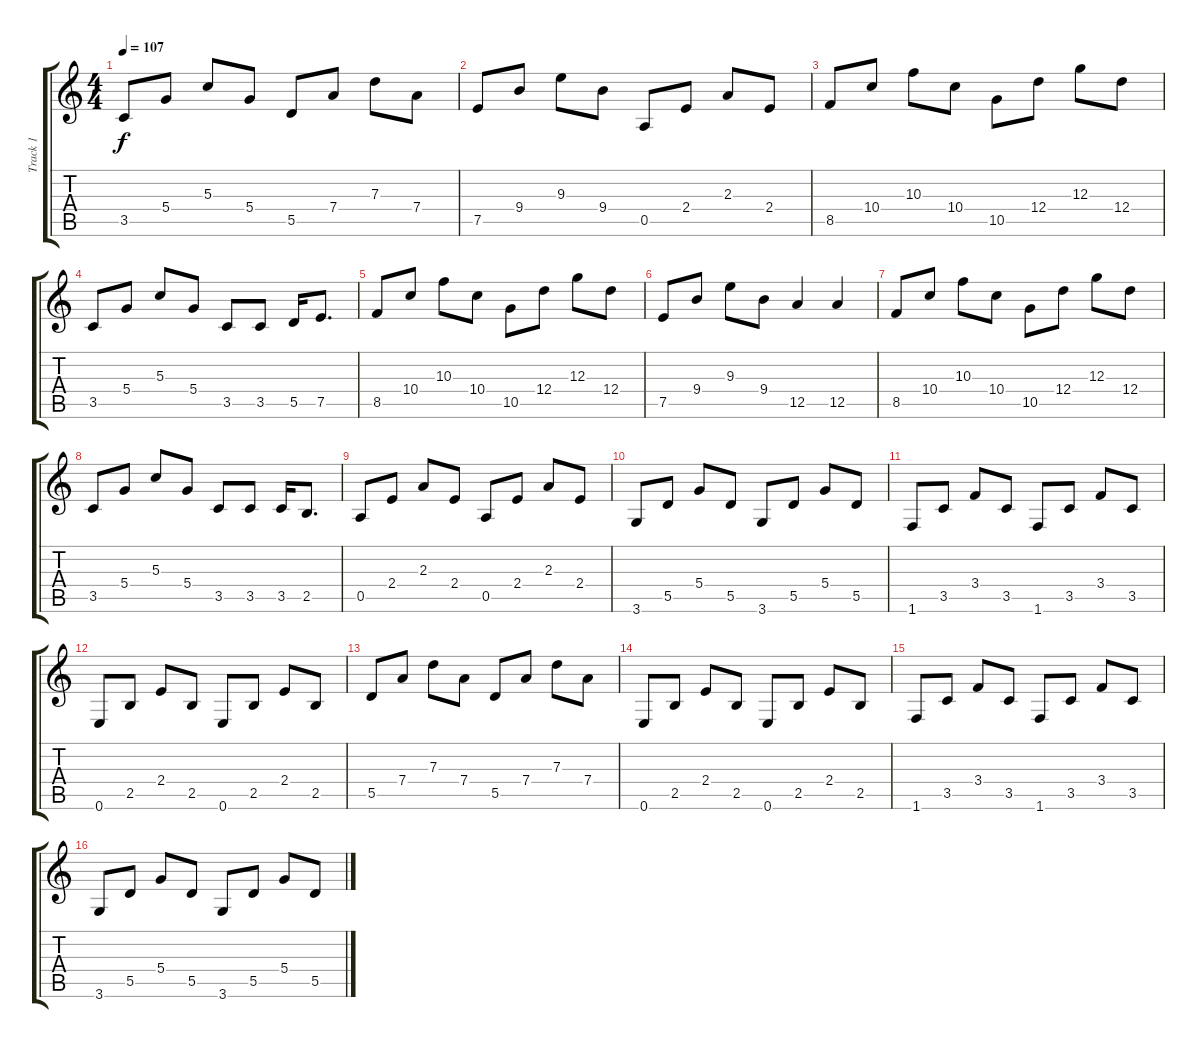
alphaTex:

\track ("Track 1" "Track 1") {instrument acousticguitarsteel}
\staff {score tabs}
\tuning (E4 B3 G3 D3 A2 E2) {hide}
\ts (4 4)
\tempo 107
\clef g2
\ks c
3.5.8{dy f} 5.4.8 5.3.8 5.4.8 5.5.8 7.4.8 7.3.8 7.4.8 |
7.5.8 9.4.8 9.3.8 9.4.8 0.5.8 2.4.8 2.3.8 2.4.8 |
8.5.8 10.4.8 10.3.8 10.4.8 10.5.8 12.4.8 12.3.8 12.4.8 |
3.5.8 5.4.8 5.3.8 5.4.8 3.5.8 3.5.8 5.5.16 7.5.8{d} |
8.5.8 10.4.8 10.3.8 10.4.8 10.5.8 12.4.8 12.3.8 12.4.8 |
7.5.8 9.4.8 9.3.8 9.4.8 12.5.4 12.5.4 |
8.5.8 10.4.8 10.3.8 10.4.8 10.5.8 12.4.8 12.3.8 12.4.8 |
3.5.8 5.4.8 5.3.8 5.4.8 3.5.8 3.5.8 3.5.16 2.5.8{d} |
0.5.8 2.4.8 2.3.8 2.4.8 0.5.8 2.4.8 2.3.8 2.4.8 |
3.6.8 5.5.8 5.4.8 5.5.8 3.6.8 5.5.8 5.4.8 5.5.8 |
1.6.8 3.5.8 3.4.8 3.5.8 1.6.8 3.5.8 3.4.8 3.5.8 |
0.6.8 2.5.8 2.4.8 2.5.8 0.6.8 2.5.8 2.4.8 2.5.8 |
5.5.8 7.4.8 7.3.8 7.4.8 5.5.8 7.4.8 7.3.8 7.4.8 |
0.6.8 2.5.8 2.4.8 2.5.8 0.6.8 2.5.8 2.4.8 2.5.8 |
1.6.8 3.5.8 3.4.8 3.5.8 1.6.8 3.5.8 3.4.8 3.5.8 |
3.6.8 5.5.8 5.4.8 5.5.8 3.6.8 5.5.8 5.4.8 5.5.8
